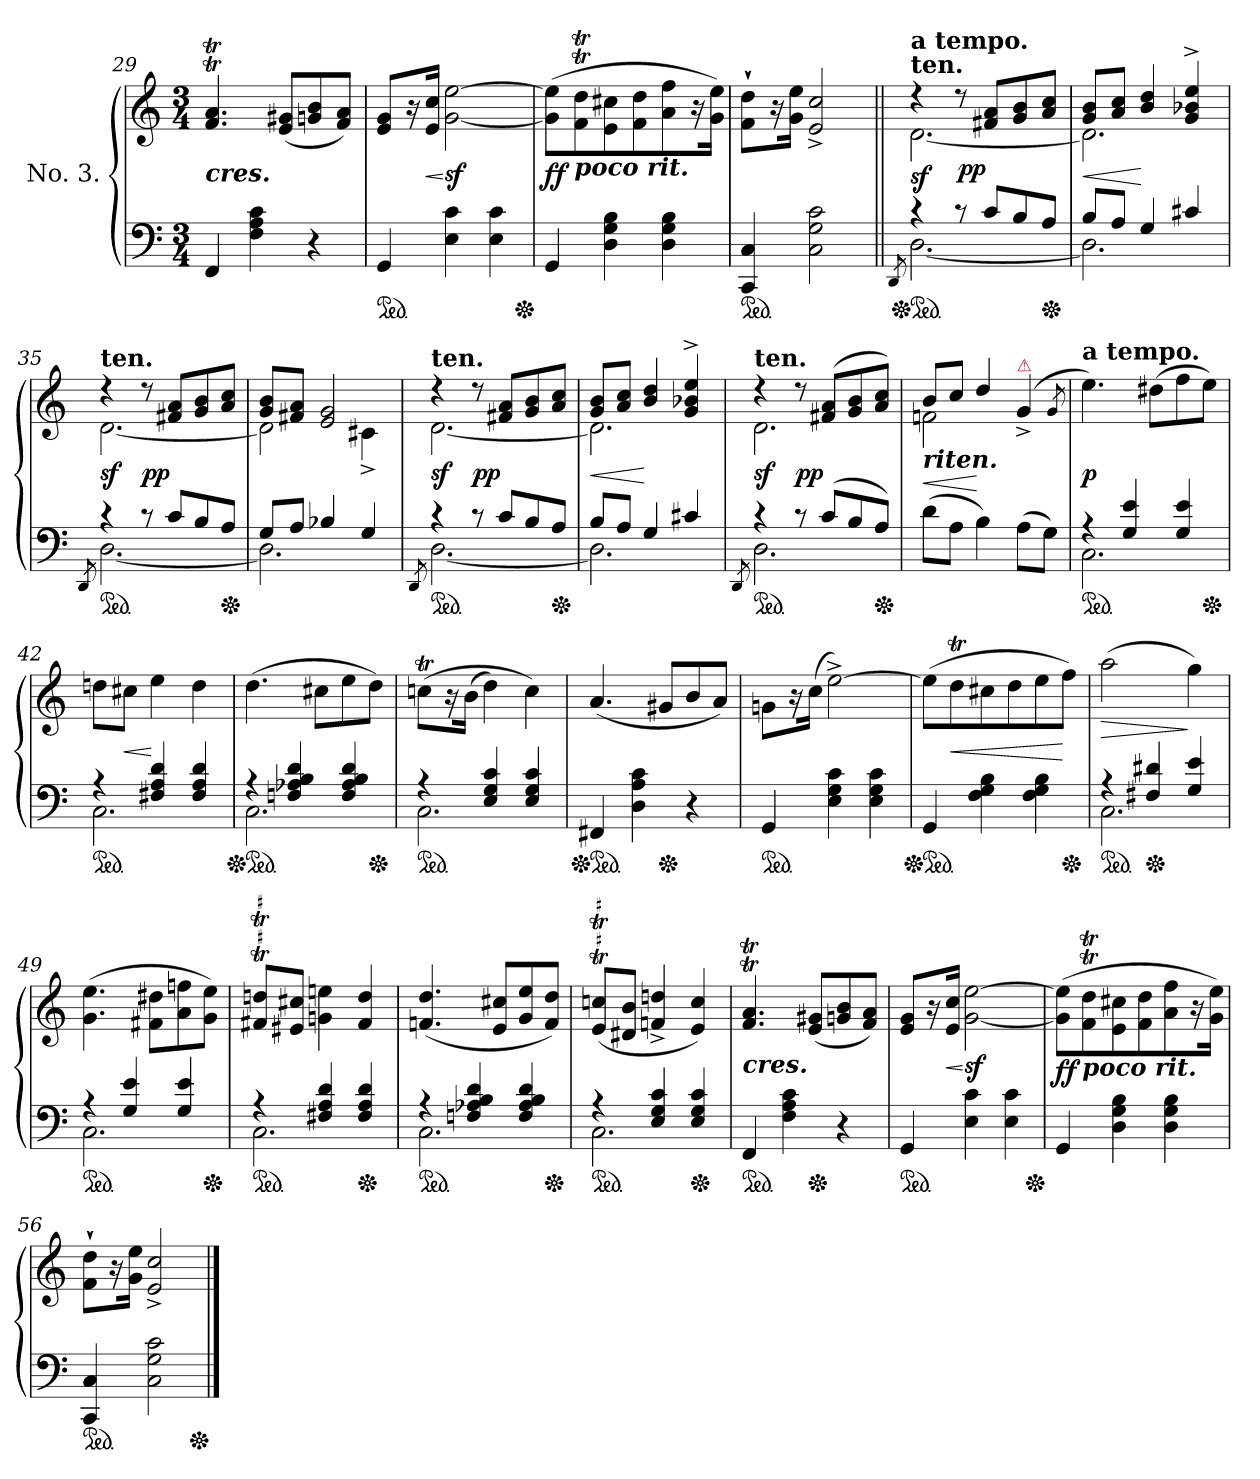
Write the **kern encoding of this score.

**kern	**kern	**dynam
*part1	*part1	*part1
*staff2	*staff1	*staff1/2
*I"No. 3.	*	*
*clefF4	*clefG2	*
*k[]	*k[]	*
*M3/4	*M3/4	*
=29	=29	=29
!	!LO:TX:c:Bi:t=cres.	!
4FF	4.fT 4.aT	.
4F 4A 4c	.	.
.	(<8e 8g#XL	.
4r	8gn 8b	.
.	8f 8aJ)	.
=30	=30	=30
*ped	*	*
4GG	8e 8gL	.
.	16r	.
.	16e 16ccJk	<
4E 4c	[2g [2ee	[ sf
4E 4c	.	.
*Xped	*	*
=31	=31	=31
4GG	(>8g]\ 8ee]\L	ff
!	!LO:TX:b:Bi:t=poco rit.	!
.	8fT 8ddT	.
4D 4G 4B	8e 8cc#X	.
.	8f 8dd	.
4D 4G 4B	8a 8ff	.
.	16r	.
.	16g 16eeJk)	.
=32	=32	=32
*ped	*	*
4CC 4C	8f`> 8dd`>L	.
.	16r	.
.	16g 16eeJk	.
2C 2G 2c	2e^< 2cc^<	.
=33||	=33||	=33||
*^	*	*
.	8qDD/	.	.
*	*	*^	*
!	!	!LO:TX:a:B:t=ten.	!	!
!	!	!LO:TX:a:B:t=a tempo.	!	!
*Xped	*	*	*	*
*ped	*	*	*	*
4rc	[2.D	4rdd	[2.d	sf
8rc	.	8rdd	.	.
!	!	!	!	!LO:DY:rj
8cL	.	8f#X 8aL	.	pp
8B	.	8g 8b	.	.
*Xped	*	*	*	*
8AJ	.	8a 8ccJ	.	.
=34	=34	=34	=34	=34
8BL	2.D]	8g 8bL	2.d]	<
8AJ	.	8a 8ccJ	.	.
4G	.	4b 4dd	.	[
4c#X	.	4g^< 4b-X^< 4ee^<	.	.
=35	=35	=35	=35	=35
.	8qDD/	.	.	.
!	!	!LO:TX:a:B:t=ten.	!	!
*ped	*	*	*	*
4rc	[2.D	4rdd	[2.d	sf
8rc	.	8rdd	.	.
!	!	!	!	!LO:DY:rj
8cL	.	8f#X 8aL	.	pp
8B	.	8g 8b	.	.
*Xped	*	*	*	*
8AJ	.	8a 8ccJ	.	.
=36	=36	=36	=36	=36
8GL	2.D]	8g 8bL	2d]	.
8AJ	.	8f#X 8aJ	.	.
4B-X	.	2e 2g	.	.
4G	.	.	4c#X^<\	.
=37	=37	=37	=37	=37
.	8qDD/	.	.	.
!	!	!LO:TX:a:B:t=ten.	!	!
*ped	*	*	*	*
4rc	[2.D	4rdd	[2.d	sf
8rc	.	8rdd	.	.
!	!	!	!	!LO:DY:rj
8cL	.	8f#X 8aL	.	pp
8B	.	8g 8b	.	.
*Xped	*	*	*	*
8AJ	.	8a 8ccJ	.	.
=38	=38	=38	=38	=38
8BL	2.D]	8g 8bL	2.d]	<
8AJ	.	8a 8ccJ	.	.
4G	.	4b 4dd	.	[
4c#X	.	4g^< 4b-X^< 4ee^<	.	.
=39	=39	=39	=39	=39
.	8qDD/	.	.	.
!	!	!LO:TX:a:B:t=ten.	!	!
*ped	*	*	*	*
4rc	2.D	4rdd	2.d	sf
8rc	.	8rdd	.	.
!	!	!	!	!LO:DY:rj
(<8cL	.	(<8f#X 8aL	.	pp
8B	.	8g 8b	.	.
*Xped	*	*	*	*
8AJ)	.	8a 8ccJ)	.	.
*v	*v	*	*	*
=40	=40	=40	=40
!	!LO:TX:b:Bi:t=riten.	!	!
(>8dL	8bL	2fn	<
8AJ	8ccJ	.	.
4B)	4dd	.	[
!	!LO:TX:a:color=crimson:t=⚠	!	!
(>8AL	(>4g^<	4ryy	.
8GJ)	.	.	.
*	*v	*v	*
.	8qg/	.
=41	=41	=41
*^	*	*
!	!	!LO:TX:a:B:t=a tempo.	!
*ped	*	*	*
4r	2.C	4.ee)	p
4G 4e	.	.	.
.	.	(>8dd#XL	.
4G 4e	.	8ff	.
*Xped	*	*	*
.	.	8eeJ)	.
=42	=42	=42	=42
*ped	*	*	*
4r	2.C	8ddnL	.
.	.	8cc#XJ	<
4F#X 4A 4d	.	4ee	[
4F# 4A 4d	.	4dd	.
=43	=43	=43	=43
*Xped	*	*	*
*ped	*	*	*
4r	2.C	(>4.dd	.
4Fn 4A-X 4B 4d	.	.	.
.	.	8cc#XL	.
4F 4A- 4B 4d	.	8ee	.
*Xped	*	*	*
.	.	8ddJ)	.
=44	=44	=44	=44
*ped	*	*	*
4r	2.C	(>8ccnTL	.
.	.	16r	.
.	.	(>16bJk	.
4E 4G 4c	.	4dd)	.
4E 4G 4c	.	4cc)	.
*v	*v	*	*
=45	=45	=45
*Xped	*	*
*ped	*	*
4FF#X	(<4.a	.
4D 4A 4c	.	.
*Xped	*	*
.	8g#XL	.
4r	8b	.
.	8aJ)	.
=46	=46	=46
*ped	*	*
4GG	8gn\L	.
.	16r	.
.	(>16ccJk	.
4E 4G 4c	[2ee^<)	.
4E 4G 4c	.	.
=47	=47	=47
*Xped	*	*
*ped	*	*
4GG	(>8eeL]	.
.	8ddT	<
4F 4G 4B	8cc#X	.
.	8dd	.
4F 4G 4B	8ee	.
*Xped	*	*
.	8ffJ)	[
=48	=48	=48
*^	*	*
*ped	*	*	*
4r	2.C	(>2aa	>
*Xped	*	*	*
4F#X 4d#X	.	.	.
4G 4e	.	4gg)	]
=49	=49	=49	=49
*ped	*	*	*
4r	2.C	(>4.g 4.ee	.
4G 4e	.	.	.
.	.	8f#X 8dd#XL	.
4G 4e	.	8a 8ffn	.
*Xped	*	*	*
.	.	8g 8eeJ)	.
=50	=50	=50	=50
*ped	*	*	*
4r	2.C	8f#XT 8ddnTL	.
.	.	8e#X 8cc#XJ	.
4F#X 4A 4d	.	4g\ 4een\	.
*Xped	*	*	*
4F# 4A 4d	.	4f#/ 4dd/	.
=51	=51	=51	=51
*ped	*	*	*
4r	2.C	(<4.fn 4.dd	.
4Fn 4A-X 4B 4d	.	.	.
.	.	8e 8cc#XL	.
4F 4A- 4B 4d	.	8g 8ee	.
*Xped	*	*	*
.	.	8f 8ddJ)	.
=52	=52	=52	=52
*ped	*	*	*
4r	2.C	(<8eT 8ccnTL	.
.	.	8d#X 8bJ	.
4E 4G 4c	.	4f^< 4ddn^<	.
*Xped	*	*	*
4E 4G 4c	.	4e 4cc)	.
*v	*v	*	*
=53	=53	=53
!	!LO:TX:c:Bi:t=cres.	!
*ped	*	*
4FF	4.fT 4.aT	.
4F 4A 4c	.	.
*Xped	*	*
.	(<8e 8g#XL	.
4r	8gn 8b	.
.	8f 8aJ)	.
=54	=54	=54
*ped	*	*
4GG	8e 8gL	.
.	16r	.
.	16e 16ccJk	<
4E 4c	[2g [2ee	[ sf
4E 4c	.	.
*Xped	*	*
=55	=55	=55
4GG	(>8g]\ 8ee]\L	ff
!	!LO:TX:b:Bi:t=poco rit.	!
.	8fT 8ddT	.
4D 4G 4B	8e 8cc#X	.
.	8f 8dd	.
4D 4G 4B	8a 8ff	.
.	16r	.
.	16g 16eeJk)	.
=56	=56	=56
*ped	*	*
4CC 4C	8f`>\ 8dd`>\L	.
.	16r	.
.	16g 16eeJk	.
2C 2G 2c	2e^</ 2cc^</	.
*Xped	*	*
==	==	==
*-	*-	*-
